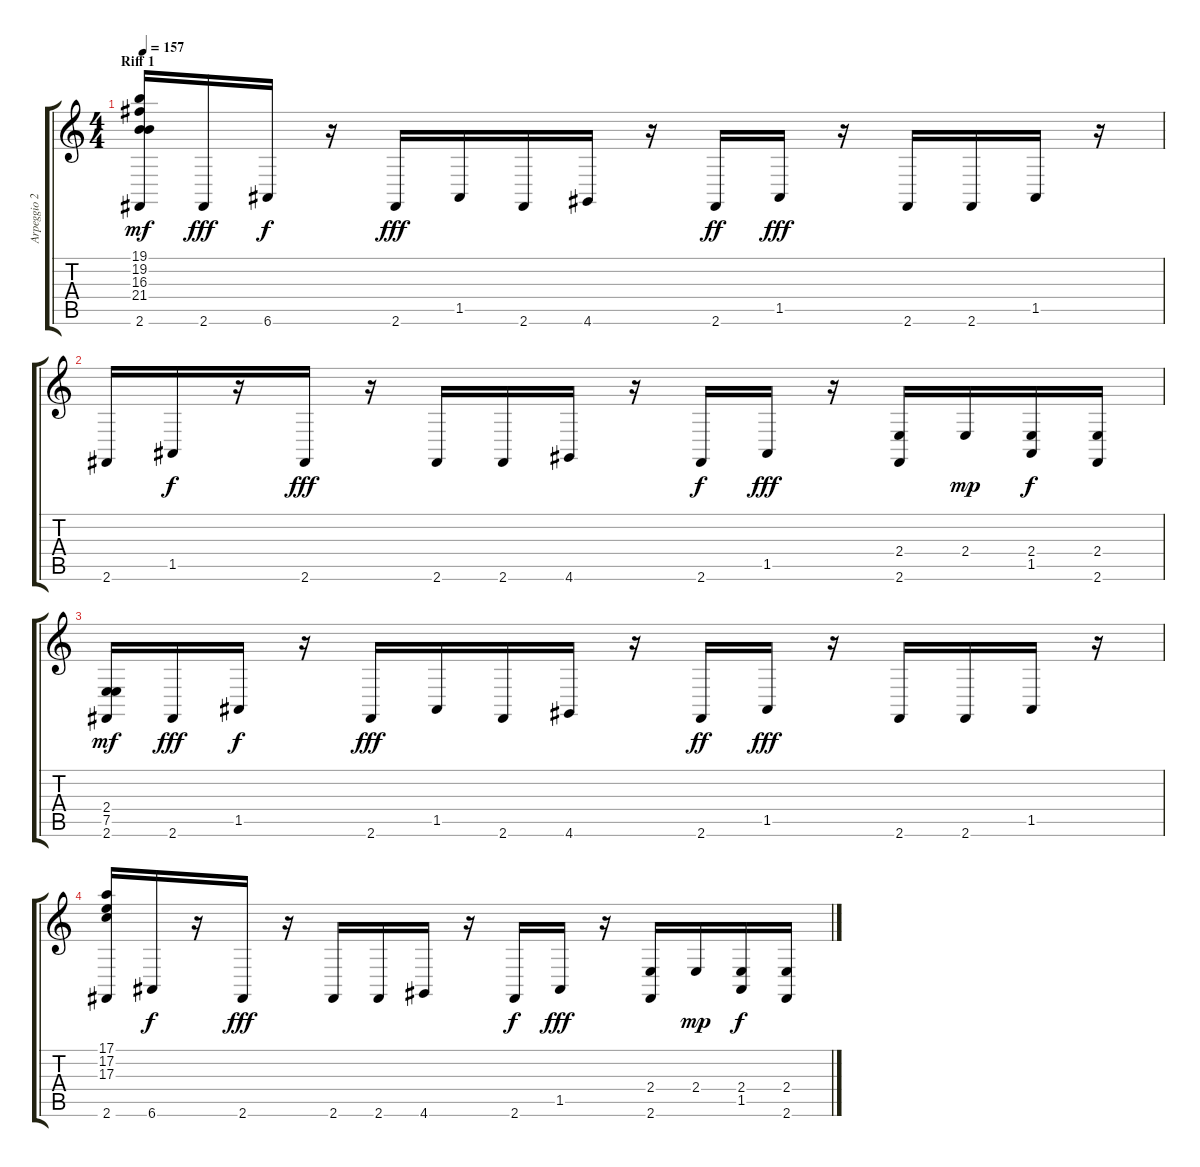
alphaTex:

\track ("Arpeggio 2" "Arpeggio 2") {instrument lead3calliope}
\staff {score tabs}
\tuning (E4 B3 G3 D3 A2 E2) {hide}
\ts (4 4)
\section ("" "Riff 1")
\tempo 157
\clef g2
\ks c
(19.1 19.2 16.3 21.4 2.6).16{dy mf} 2.6.16{dy fff} 6.6.16{dy f} r.16 2.6.16{dy fff} 1.5.16 2.6.16 4.6.16 r.16 2.6.16{dy ff} 1.5.16{dy fff} r.16 2.6.16 2.6.16 1.5.16 r.16 |
2.6.16 1.5.16{dy f} r.16 2.6.16{dy fff} r.16 2.6.16 2.6.16 4.6.16 r.16 2.6.16{dy f} 1.5.16{dy fff} r.16 (2.4 2.6).16 2.4.16{dy mp} (2.4 1.5).16{dy f} (2.4 2.6).16 |
(2.4 7.5 2.6).16{dy mf} 2.6.16{dy fff} 1.5.16{dy f} r.16 2.6.16{dy fff} 1.5.16 2.6.16 4.6.16 r.16 2.6.16{dy ff} 1.5.16{dy fff} r.16 2.6.16 2.6.16 1.5.16 r.16 |
(17.1 17.2 17.3 2.6).16 6.6.16{dy f} r.16 2.6.16{dy fff} r.16 2.6.16 2.6.16 4.6.16 r.16 2.6.16{dy f} 1.5.16{dy fff} r.16 (2.4 2.6).16 2.4.16{dy mp} (2.4 1.5).16{dy f} (2.4 2.6).16
